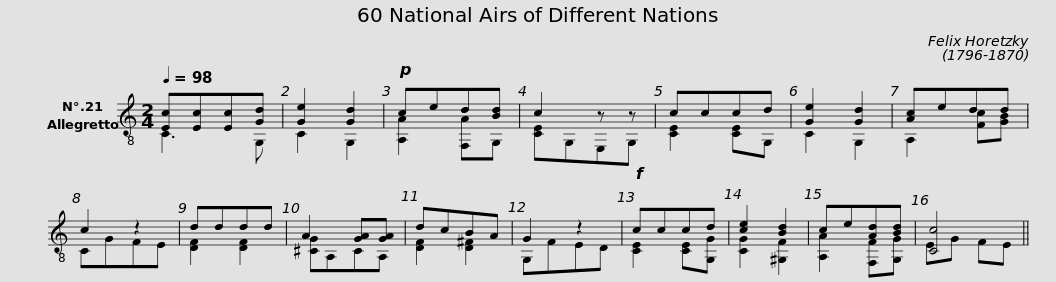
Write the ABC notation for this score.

X:1
%%score ( 1 2 )
L:1/8
Q:1/4=98
M:2/4
I:linebreak $
K:C
V:1 treble-8
V:2 treble-8
V:1
 [Ec][Ec][Ec][Gd] | [Ge]2 [Gd]2 |!p! ced[Bd] | c2 z z | cccd | %5
 [Ge]2 [Gd]2 | [Ac]edd | c2 z2 |$ dddd | A2 [GA][GA] | %10
 dcBA | G2 z2 |!f! cccd | [ce]2 [Bd]2 | ce[Ad][Bd] | %15
 [Cc]4 || %16
V:2
 C3 G, | C2 G,2 | [A,A]2 [F,A]G, | [CE]G,E,G, | [CE]2 [CE]G, | %5
 C2 G,2 | A,2 [Fc][GB] | CGFE |$ [DF]2 [DF]2 | [^CG]A,CA, | %10
 [DF]2 [D^F]2 | G,FED | [CE]2 [CE][G,G] | [CG]2 [^G,F]2 | [A,A]2 [F,F][G,G] | %15
 EG FE || %16
